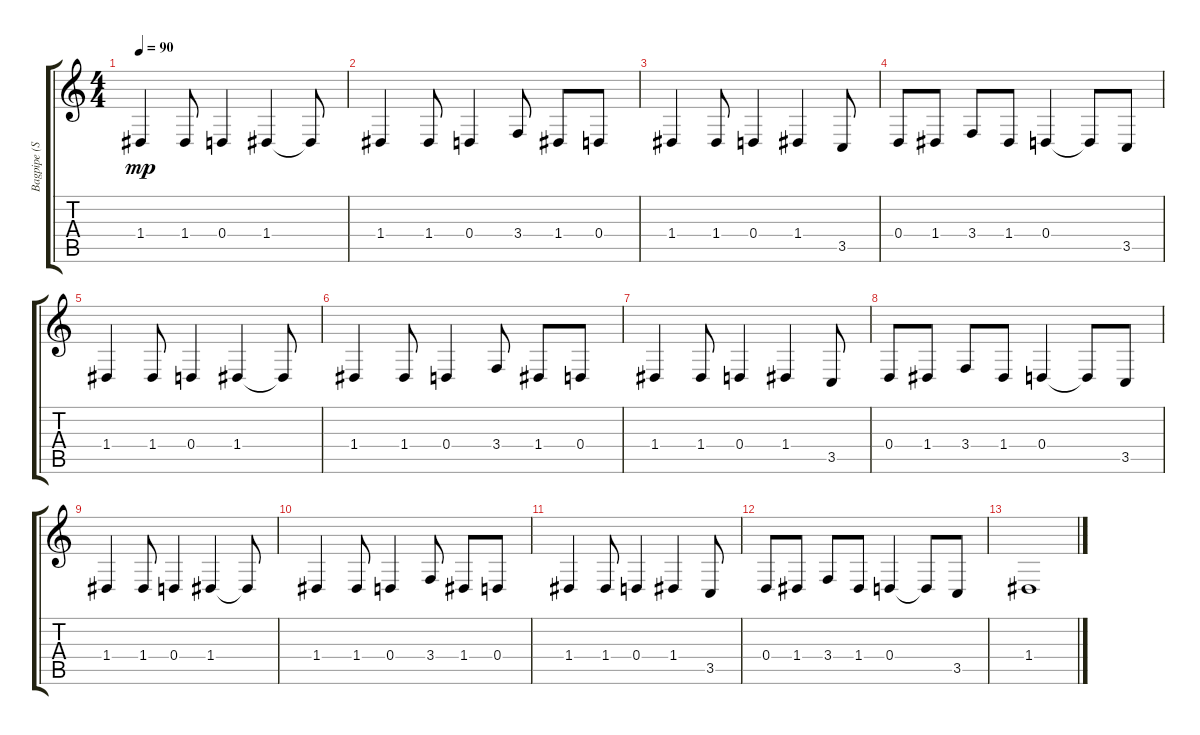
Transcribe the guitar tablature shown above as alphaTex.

\track ("Bagpipe (Sevan)" "Bagpipe (S") {instrument bagpipe}
\staff {score tabs}
\tuning (E4 B3 G3 D3 A2 E2) {hide}
\ts (4 4)
\tempo 90
\clef g2
\ks c
1.4.4{dy mp} 1.4.8 0.4.4 1.4.4 1.4{t}.8 |
1.4.4 1.4.8 0.4.4 3.4.8 1.4.8 0.4.8 |
1.4.4 1.4.8 0.4.4 1.4.4 3.5.8 |
0.4.8 1.4.8 3.4.8 1.4.8 0.4.4 0.4{t}.8 3.5.8 |
1.4.4 1.4.8 0.4.4 1.4.4 1.4{t}.8 |
1.4.4 1.4.8 0.4.4 3.4.8 1.4.8 0.4.8 |
1.4.4 1.4.8 0.4.4 1.4.4 3.5.8 |
0.4.8 1.4.8 3.4.8 1.4.8 0.4.4 0.4{t}.8 3.5.8 |
1.4.4 1.4.8 0.4.4 1.4.4 1.4{t}.8 |
1.4.4 1.4.8 0.4.4 3.4.8 1.4.8 0.4.8 |
1.4.4 1.4.8 0.4.4 1.4.4 3.5.8 |
0.4.8 1.4.8 3.4.8 1.4.8 0.4.4 0.4{t}.8 3.5.8 |
1.4.1
